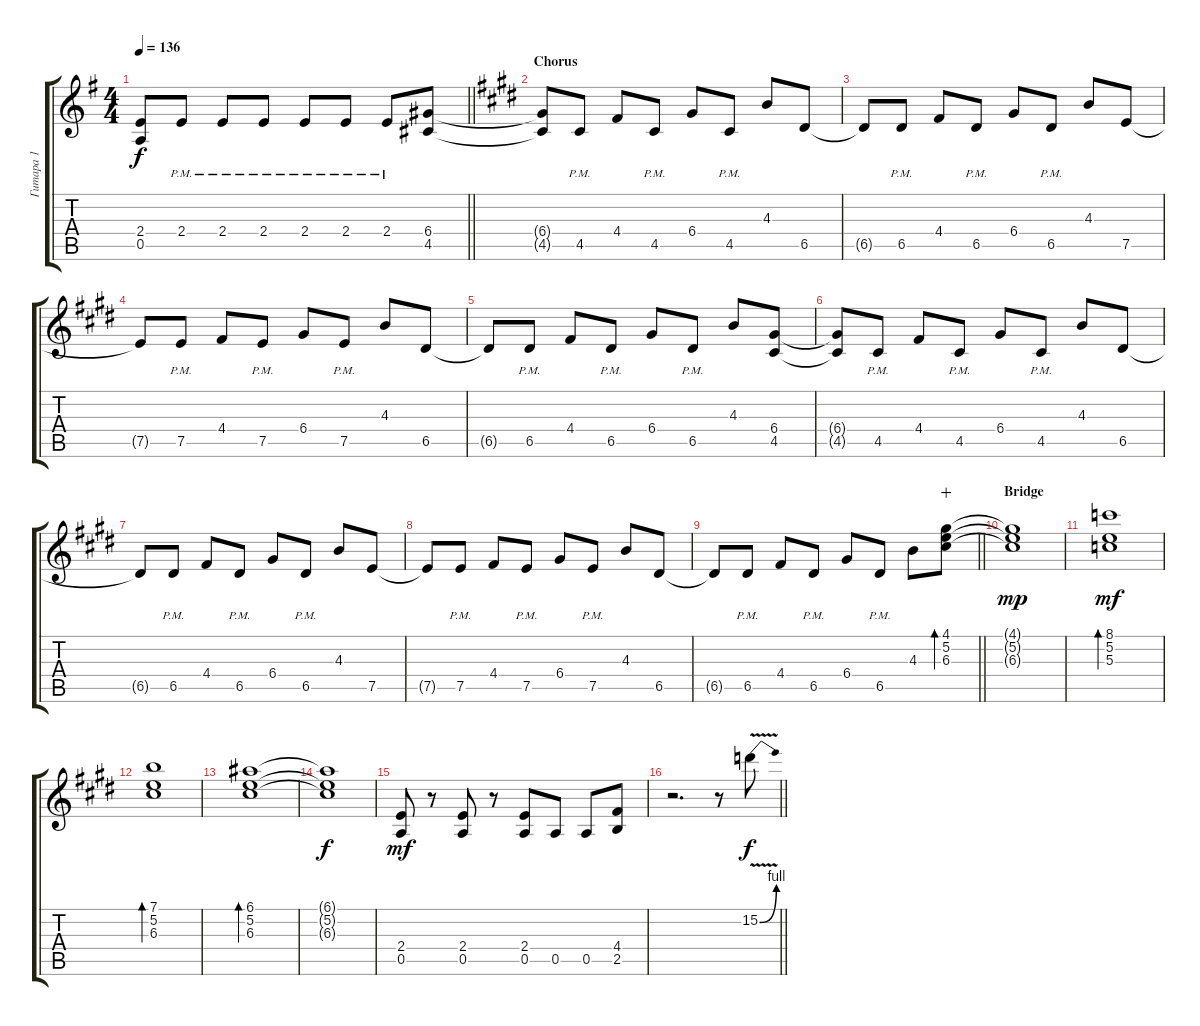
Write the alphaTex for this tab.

\track ("Гитара 1" "Гитара 1") {instrument distortionguitar}
\staff {score tabs}
\tuning (E4 B3 G3 D3 A2 E2) {hide}
\ts (4 4)
\tempo 136
\clef g2
\barLineRight lightlight
\ks eminor
(2.4 0.5).8{dy f} 2.4{pm}.8 2.4{pm}.8 2.4{pm}.8 2.4{pm}.8 2.4{pm}.8 2.4{pm}.8 (6.4 4.5).8 |
\section ("" "Chorus")
\ks c#minor
(6.4{t} 4.5{t}).8 4.5{pm}.8 4.4.8 4.5{pm}.8 6.4.8 4.5{pm}.8 4.3.8 6.5.8 |
6.5{t}.8 6.5{pm}.8 4.4.8 6.5{pm}.8 6.4.8 6.5{pm}.8 4.3.8 7.5.8 |
7.5{t}.8 7.5{pm}.8 4.4.8 7.5{pm}.8 6.4.8 7.5{pm}.8 4.3.8 6.5.8 |
6.5{t}.8 6.5{pm}.8 4.4.8 6.5{pm}.8 6.4.8 6.5{pm}.8 4.3.8 (6.4 4.5).8 |
(6.4{t} 4.5{t}).8 4.5{pm}.8 4.4.8 4.5{pm}.8 6.4.8 4.5{pm}.8 4.3.8 6.5.8 |
6.5{t}.8 6.5{pm}.8 4.4.8 6.5{pm}.8 6.4.8 6.5{pm}.8 4.3.8 7.5.8 |
7.5{t}.8 7.5{pm}.8 4.4.8 7.5{pm}.8 6.4.8 7.5{pm}.8 4.3.8 6.5.8 |
\barLineRight lightlight
6.5{t}.8 6.5{pm}.8 4.4.8 6.5{pm}.8 6.4.8 6.5{pm}.8 4.3.8 (4.1 5.2 6.3).8{bd 480 wahc} |
\section ("" "Bridge")
(4.1{t} 5.2{t} 6.3{t}).1{dy mp} |
(8.1 5.2 5.3).1{bd 480 dy mf} |
(7.1 5.2 6.3).1{bd 480} |
(6.1 5.2 6.3).1{bd 480} |
(6.1{t} 5.2{t} 6.3{t}).1{dy f} |
(2.4 0.5).8{dy mf} r.8 (2.4 0.5).8 r.8 (2.4 0.5).8 0.5.8 0.5.8 (4.4 2.5).8 |
\barLineRight lightlight
r.2{d} r.8{volume 11} 15.2{be (bend 0 0 60 4) v}.8{dy f}
